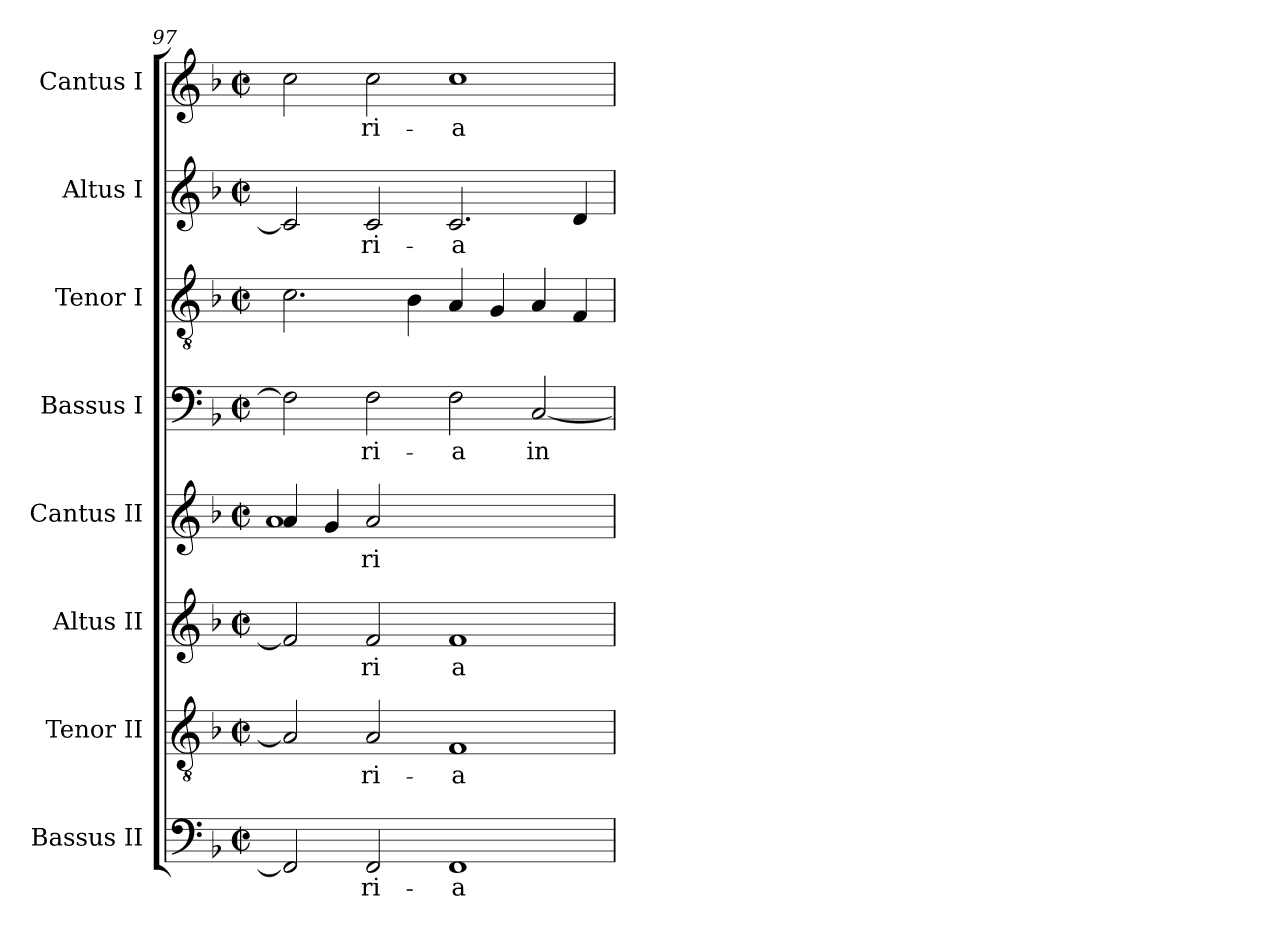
**kern	**text	**kern	**text	**kern	**text	**kern	**text	**kern	**text	**kern	**kern	**text	**kern	**text
*part8	*part8	*part7	*part7	*part6	*part6	*part5	*part5	*part4	*part4	*part3	*part2	*part2	*part1	*part1
*staff8	*staff8	*staff7	*staff7	*staff6	*staff6	*staff5	*staff5	*staff4	*staff4	*staff3	*staff2	*staff2	*staff1	*staff1
*I"Bassus II	*	*I"Tenor II	*	*I"Altus II	*	*I"Cantus II	*	*I"Bassus I	*	*I"Tenor I	*I"Altus I	*	*I"Cantus I	*
*clefF4	*	*clefGv2	*	*clefG2	*	*clefG2	*	*clefF4	*	*clefGv2	*clefG2	*	*clefG2	*
*k[b-]	*	*k[b-]	*	*k[b-]	*	*k[b-]	*	*k[b-]	*	*k[b-]	*k[b-]	*	*k[b-]	*
*F:	*	*F:	*	*F:	*	*F:	*	*F:	*	*F:	*F:	*	*F:	*
*M2/2	*	*M2/2	*	*M2/2	*	*M2/2	*	*M2/2	*	*M2/2	*M2/2	*	*M2/2	*
*met(c|)	*	*met(c|)	*	*met(c|)	*	*met(c|)	*	*met(c|)	*	*met(c|)	*met(c|)	*	*met(c|)	*
=97	=97	=97	=97	=97	=97	=97	=97	=97	=97	=97	=97	=97	=97	=97
*	*	*	*	*	*	*^	*	*	*	*	*	*	*	*
2FF/]	.	2A/]	.	2f/]	.	4a/	1a	.	2F\]	.	2.c\	2c/]	.	2cc\	.
.	.	.	.	.	.	4g/	.	.	.	.	.	.	.	.	.
!	!LO:LY:b:cj	!	!LO:LY:b:cj	!	!LO:LY:b:cj	!	!	!LO:LY:b:cj	!	!LO:LY:b:cj	!	!	!LO:LY:b:cj	!	!LO:LY:b:cj
2FF/	-ri-	2A/	-ri-	2f/	ri	2a/	.	-ri-	2F\	-ri-	.	2c/	-ri-	2cc\	-ri-
.	.	.	.	.	.	.	.	.	.	.	4B-\	.	.	.	.
!	!LO:LY:b:cj	!	!LO:LY:b:cj	!	!LO:LY:b:cj	!	!	!	!	!LO:LY:b:cj	!	!	!LO:LY:b:cj	!	!LO:LY:b:cj
1FF	-a	1F	-a	1f	a	1ryy	1ryy	.	2F\	-a	4A/	2.c/	-a	1cc	-a
.	.	.	.	.	.	.	.	.	.	.	4G/	.	.	.	.
!	!	!	!	!	!	!	!	!	!	!LO:LY:b:cj	!	!	!	!	!
.	.	.	.	.	.	.	.	.	[<2C/	in	4A/	.	.	.	.
.	.	.	.	.	.	.	.	.	.	.	4F/	4d/	.	.	.
*	*	*	*	*	*	*v	*v	*	*	*	*	*	*	*	*
=	=	=	=	=	=	=	=	=	=	=	=	=	=	=
*-	*-	*-	*-	*-	*-	*-	*-	*-	*-	*-	*-	*-	*-	*-
